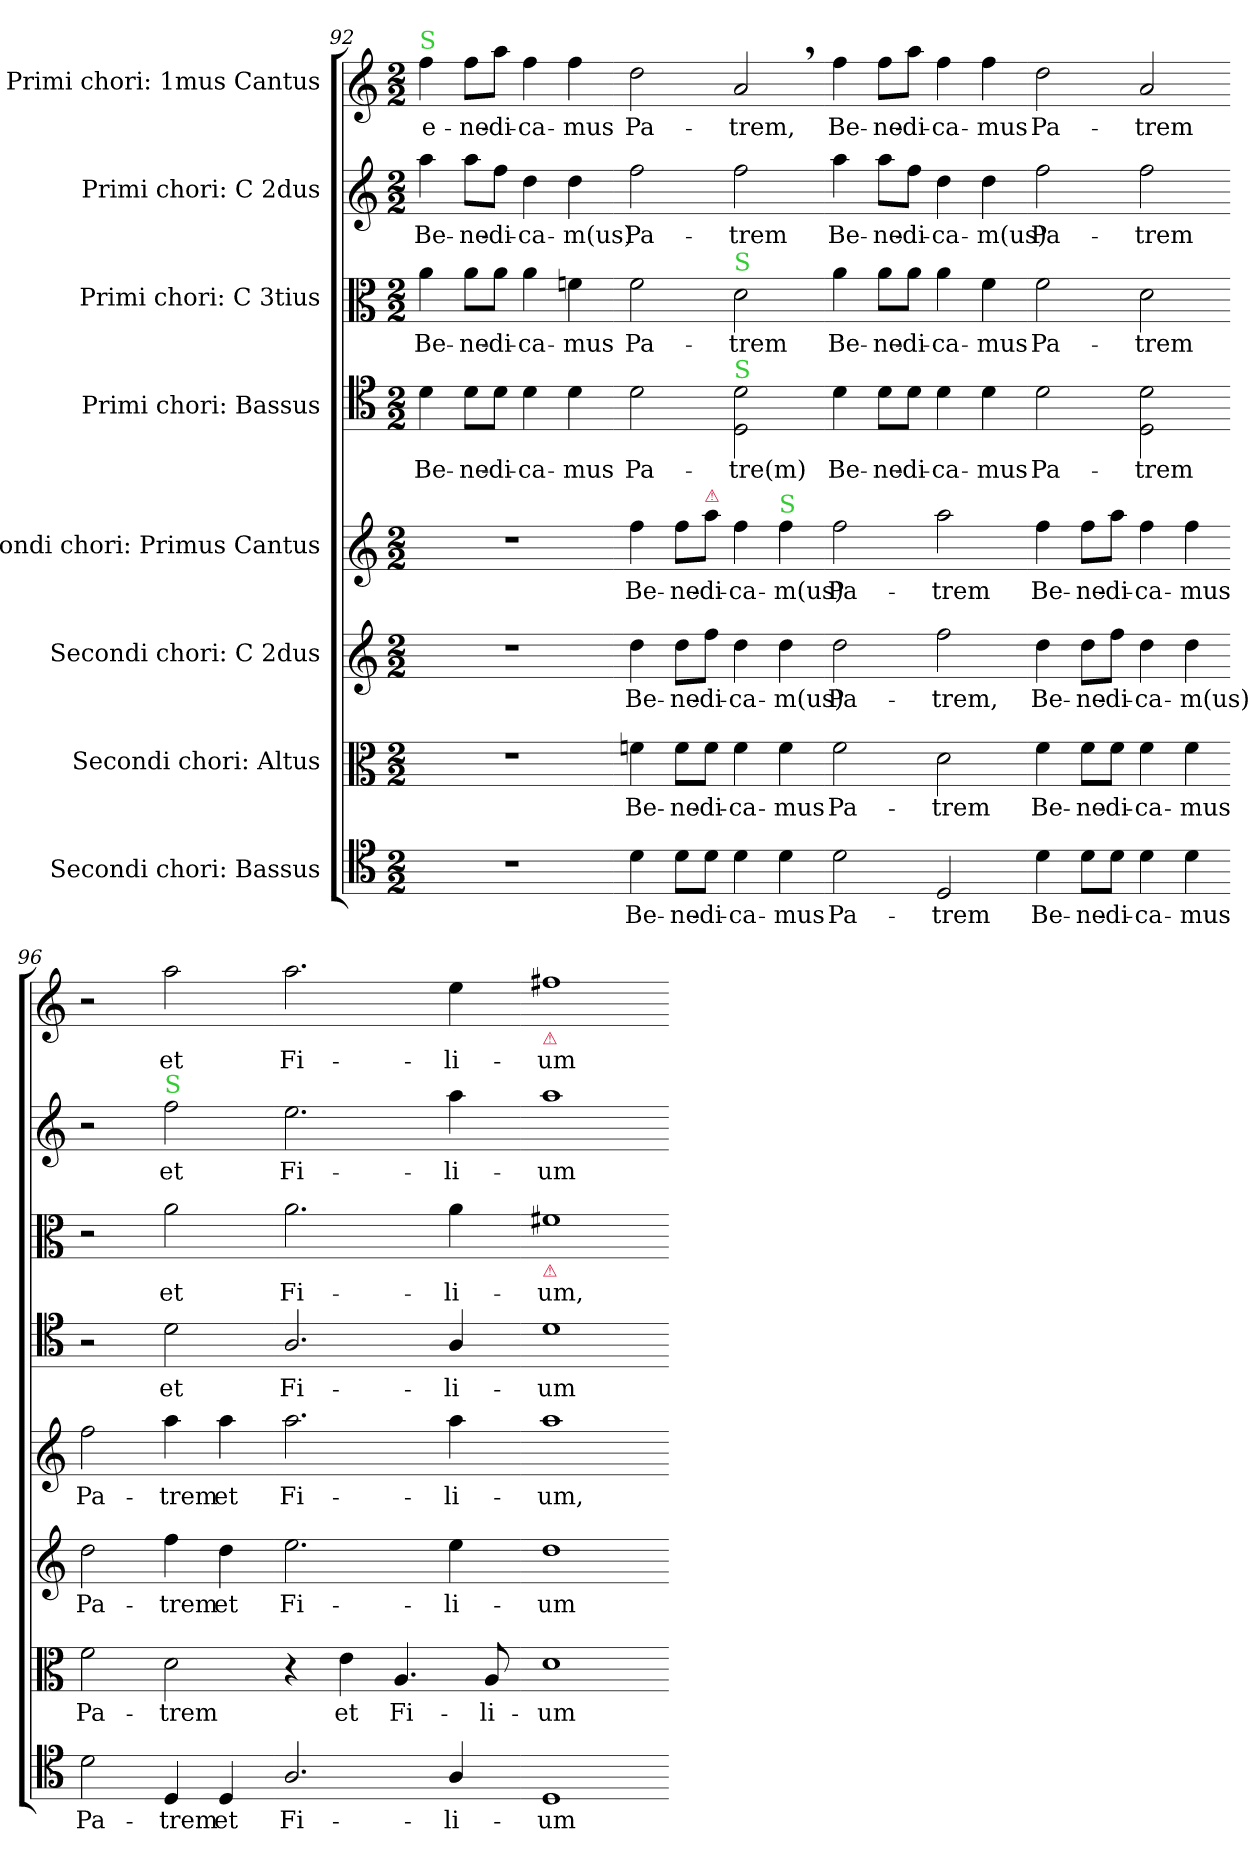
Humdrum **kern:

**kern	**text	**kern	**text	**kern	**text	**kern	**text	**kern	**text	**kern	**text	**kern	**text	**kern	**text
*part8	*part8	*part7	*part7	*part6	*part6	*part5	*part5	*part4	*part4	*part3	*part3	*part2	*part2	*part1	*part1
*staff8	*staff8	*staff7	*staff7	*staff6	*staff6	*staff5	*staff5	*staff4	*staff4	*staff3	*staff3	*staff2	*staff2	*staff1	*staff1
*I"Secondi chori: Bassus	*	*I"Secondi chori: Altus	*	*I"Secondi chori: C 2dus	*	*I"Secondi chori: Primus Cantus	*	*I"Primi chori: Bassus	*	*I"Primi chori: C 3tius	*	*I"Primi chori: C 2dus	*	*I"Primi chori: 1mus Cantus	*
*clefC4	*	*clefC3	*	*clefG2	*	*clefG2	*	*clefC4	*	*clefC3	*	*clefG2	*	*clefG2	*
*k[]	*	*k[]	*	*k[]	*	*k[]	*	*k[]	*	*k[]	*	*k[]	*	*k[]	*
*M2/2	*	*M2/2	*	*M2/2	*	*M2/2	*	*M2/2	*	*M2/2	*	*M2/2	*	*M2/2	*
=92	=92	=92	=92	=92	=92	=92	=92	=92	=92	=92	=92	=92	=92	=92	=92
!	!	!	!	!	!	!	!	!	!	!	!	!	!	!LO:TX:a:color=limegreen:t=S	!
1r	.	1r	.	1r	.	1r	.	4d\	Be-	4a\	Be-	4aa\	Be-	4ff\	e-
.	.	.	.	.	.	.	.	8d\L	-ne-	8a\L	-ne-	8aa\L	-ne-	8ff\L	-ne-
.	.	.	.	.	.	.	.	8d\J	-di-	8a\J	-di-	8ff\J	-di-	8aa\J	-di-
.	.	.	.	.	.	.	.	4d\	-ca-	4a\	-ca-	4dd\	-ca-	4ff\	-ca-
.	.	.	.	.	.	.	.	4d\	-mus	4fn\	-mus	4dd\	-m(us)	4ff\	-mus
=93-	=93-	=93-	=93-	=93-	=93-	=93-	=93-	=93-	=93-	=93-	=93-	=93-	=93-	=93-	=93-
4d\	Be-	4fn\	Be-	4dd\	Be-	4ff\	Be-	2d\	Pa-	2f\	Pa-	2ff\	Pa-	2dd\	Pa-
8d\L	-ne-	8f\L	-ne-	8dd\L	-ne-	8ff\L	-ne-	.	.	.	.	.	.	.	.
!	!	!	!	!	!	!LO:TX:a:color=crimson:t=⚠	!	!	!	!	!	!	!	!	!
8d\J	-di-	8f\J	-di-	8ff\J	-di-	8aa\J	-di-	.	.	.	.	.	.	.	.
!	!	!	!	!	!	!	!	!	!	!LO:TX:a:color=limegreen:t=S	!	!	!	!	!
!	!	!	!	!	!	!	!	!LO:TX:a:color=limegreen:t=S	!	!	!	!	!	!	!
4d\	-ca-	4f\	-ca-	4dd\	-ca-	4ff\	-ca-	2D\ 2d\	-tre(m)	2d\	-trem	2ff\	-trem	2a,</	-trem,
!	!	!	!	!	!	!LO:TX:a:color=limegreen:t=S	!	!	!	!	!	!	!	!	!
4d\	-mus	4f\	-mus	4dd\	-m(us)	4ff\	-m(us)	.	.	.	.	.	.	.	.
=94-	=94-	=94-	=94-	=94-	=94-	=94-	=94-	=94-	=94-	=94-	=94-	=94-	=94-	=94-	=94-
!	!	!	!	!	!	!	!	!	!	!	!	!	!LO:LY:i	!	!LO:LY:i
2d\	Pa-	2f\	Pa-	2dd\	Pa-	2ff\	Pa-	4d\	Be-	4a\	Be-	4aa\	Be-	4ff\	Be-
!	!	!	!	!	!	!	!	!	!	!	!	!	!LO:LY:i	!	!LO:LY:i
.	.	.	.	.	.	.	.	8d\L	-ne-	8a\L	-ne-	8aa\L	-ne-	8ff\L	-ne-
!	!	!	!	!	!	!	!	!	!	!	!	!	!LO:LY:i	!	!LO:LY:i
.	.	.	.	.	.	.	.	8d\J	-di-	8a\J	-di-	8ff\J	-di-	8aa\J	-di-
!	!	!	!	!	!	!	!	!	!	!	!	!	!LO:LY:i	!	!LO:LY:i
2D/	-trem	2d\	-trem	2ff\	-trem,	2aa\	-trem	4d\	-ca-	4a\	-ca-	4dd\	-ca-	4ff\	-ca-
!	!	!	!	!	!	!	!	!	!	!	!	!	!LO:LY:i	!	!LO:LY:i
.	.	.	.	.	.	.	.	4d\	-mus	4f\	-mus	4dd\	-m(us)	4ff\	-mus
=95-	=95-	=95-	=95-	=95-	=95-	=95-	=95-	=95-	=95-	=95-	=95-	=95-	=95-	=95-	=95-
!	!LO:LY:i	!	!LO:LY:i	!	!LO:LY:i	!	!	!	!	!	!	!	!LO:LY:i	!	!LO:LY:i
4d\	Be-	4f\	Be-	4dd\	Be-	4ff\	Be-	2d\	Pa-	2f\	Pa-	2ff\	Pa-	2dd\	Pa-
!	!LO:LY:i	!	!LO:LY:i	!	!LO:LY:i	!	!	!	!	!	!	!	!	!	!
8d\L	-ne-	8f\L	-ne-	8dd\L	-ne-	8ff\L	-ne-	.	.	.	.	.	.	.	.
!	!LO:LY:i	!	!LO:LY:i	!	!LO:LY:i	!	!	!	!	!	!	!	!	!	!
8d\J	-di-	8f\J	-di-	8ff\J	-di-	8aa\J	-di-	.	.	.	.	.	.	.	.
!	!LO:LY:i	!	!LO:LY:i	!	!LO:LY:i	!	!	!	!	!	!	!	!LO:LY:i	!	!LO:LY:i
4d\	-ca-	4f\	-ca-	4dd\	-ca-	4ff\	-ca-	2D\ 2d\	-trem	2d\	-trem	2ff\	-trem	2a/	-trem
!	!LO:LY:i	!	!LO:LY:i	!	!LO:LY:i	!	!	!	!	!	!	!	!	!	!
4d\	-mus	4f\	-mus	4dd\	-m(us)	4ff\	-mus	.	.	.	.	.	.	.	.
=96-	=96-	=96-	=96-	=96-	=96-	=96-	=96-	=96-	=96-	=96-	=96-	=96-	=96-	=96-	=96-
!	!LO:LY:i	!	!LO:LY:i	!	!LO:LY:i	!	!	!	!	!	!	!	!	!	!
2d\	Pa-	2f\	Pa-	2dd\	Pa-	2ff\	Pa-	2r	.	2r	.	2r	.	2r	.
!	!	!	!	!	!	!	!	!	!	!	!	!LO:TX:a:color=limegreen:t=S	!	!	!
!	!LO:LY:i	!	!LO:LY:i	!	!LO:LY:i	!	!	!	!	!	!	!	!	!	!
4D/	-trem	2d\	-trem	4ff\	-trem	4aa\	-trem	2d\	et	2a\	et	2ff\	et	2aa\	et
4D/	et	.	.	4dd\	et	4aa\	et	.	.	.	.	.	.	.	.
=97-	=97-	=97-	=97-	=97-	=97-	=97-	=97-	=97-	=97-	=97-	=97-	=97-	=97-	=97-	=97-
2.A/	Fi-	4r	.	2.ee\	Fi-	2.aa\	Fi-	2.A/	Fi-	2.a\	Fi-	2.ee\	Fi-	2.aa\	Fi-
.	.	4e\	et	.	.	.	.	.	.	.	.	.	.	.	.
.	.	4.A/	Fi-	.	.	.	.	.	.	.	.	.	.	.	.
4A/	-li-	.	.	4ee\	-li-	4aa\	-li-	4A/	-li-	4a\	-li-	4aa\	-li-	4ee\	-li-
.	.	8A/	-li-	.	.	.	.	.	.	.	.	.	.	.	.
=98-	=98-	=98-	=98-	=98-	=98-	=98-	=98-	=98-	=98-	=98-	=98-	=98-	=98-	=98-	=98-
!	!	!	!	!	!	!	!	!	!	!	!	!	!	!LO:TX:b:color=crimson:t=⚠	!
!	!	!	!	!	!	!	!	!	!	!LO:TX:b:color=crimson:t=⚠	!	!	!	!	!
1D	-um	1d	-um	1dd	-um	1aa	-um,	1d	-um	1f#X	-um,	1aa	-um	1ff#X	-um
=-	=-	=-	=-	=-	=-	=-	=-	=-	=-	=-	=-	=-	=-	=-	=-
*-	*-	*-	*-	*-	*-	*-	*-	*-	*-	*-	*-	*-	*-	*-	*-
